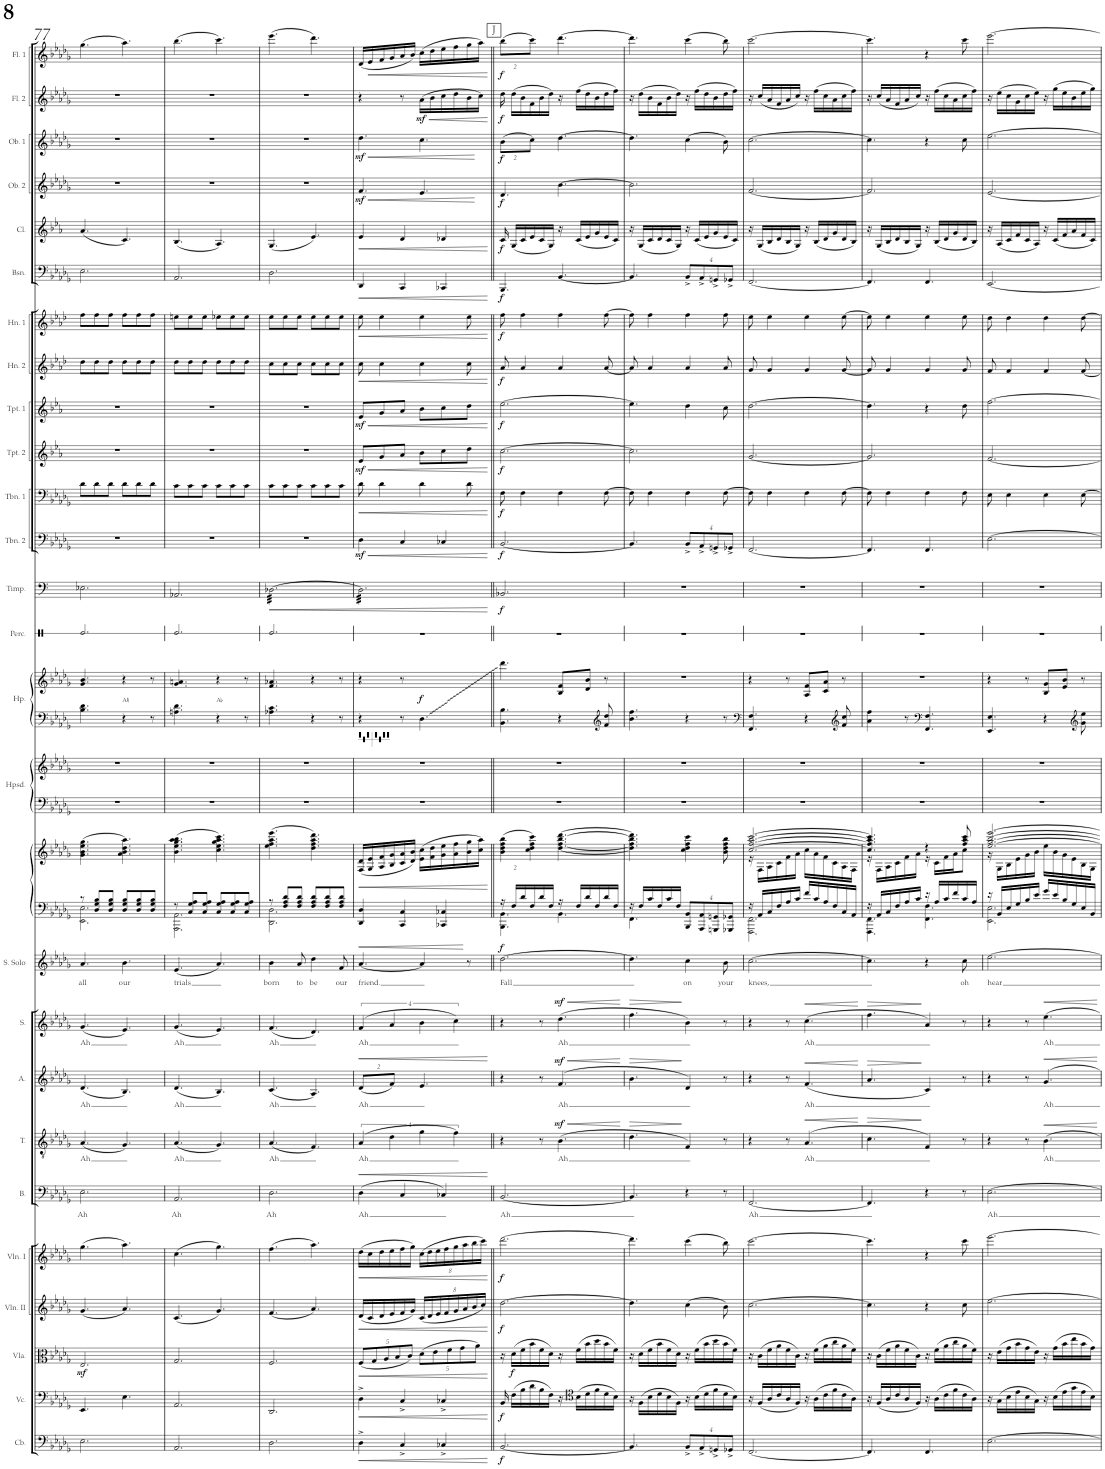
**kern	**dynam	**kern	**dynam	**kern	**dynam	**kern	**dynam	**kern	**dynam	**kern	**text	**dynam	**kern	**text	**dynam	**kern	**text	**dynam	**kern	**text	**dynam	**kern	**text	**dynam	**kern	**kern	**dynam	**kern	**kern	**kern	**kern	**dynam	**kern	**kern	**dynam	**kern	**dynam	**kern	**dynam	**kern	**dynam	**kern	**dynam	**kern	**dynam	**kern	**dynam	**kern	**dynam	**kern	**dynam	**kern	**dynam	**kern	**dynam	**kern	**dynam	**kern	**dynam
*part27	*part27	*part26	*part26	*part25	*part25	*part24	*part24	*part23	*part23	*part22	*part22	*part22	*part21	*part21	*part21	*part20	*part20	*part20	*part19	*part19	*part19	*part18	*part18	*part18	*part17	*part17	*part17	*part16	*part16	*part15	*part15	*part15	*part14	*part13	*part13	*part12	*part12	*part11	*part11	*part10	*part10	*part9	*part9	*part8	*part8	*part7	*part7	*part6	*part6	*part5	*part5	*part4	*part4	*part3	*part3	*part2	*part2	*part1	*part1
*staff30	*staff30	*staff29	*staff29	*staff28	*staff28	*staff27	*staff27	*staff26	*staff26	*staff25	*staff25	*staff25	*staff24	*staff24	*staff24	*staff23	*staff23	*staff23	*staff22	*staff22	*staff22	*staff21	*staff21	*staff21	*staff20	*staff19	*staff19/20	*staff18	*staff17	*staff16	*staff15	*staff15/16	*staff14	*staff13	*staff13	*staff12	*staff12	*staff11	*staff11	*staff10	*staff10	*staff9	*staff9	*staff8	*staff8	*staff7	*staff7	*staff6	*staff6	*staff5	*staff5	*staff4	*staff4	*staff3	*staff3	*staff2	*staff2	*staff1	*staff1
*I"Contrabass	*	*I"Violoncello	*	*I"Viola	*	*I"Violin II	*	*I"Violin I	*	*I"Bass	*	*	*I"Tenor	*	*	*I"Alto	*	*	*I"Soprano	*	*	*I"Soprano Solo	*	*	*I"Piano	*	*	*I"Harpsichord  (optional)	*	*I"Harp	*	*	*I"Percussion	*I"Timpani	*	*I"Trombone 2	*	*I"Trombone 1	*	*I"Trumpet in Bb 2	*	*I"Trumpet in Bb 1	*	*I"Horn in F 2	*	*I"Horn in F 1	*	*I"Bassoon	*	*I"Clarinet in Bb	*	*I"Oboe 2	*	*I"Oboe 1	*	*I"Flute 2	*	*I"Flute 1	*
*I'Cb.	*	*I'Vc.	*	*I'Vla.	*	*I'Vln. II	*	*I'Vln. I	*	*I'B.	*	*	*I'T.	*	*	*I'A.	*	*	*I'S.	*	*	*I'S. Solo	*	*	*I'Pno	*	*	*I'Hpsd.	*	*I'Hp.	*	*	*I'Perc.	*I'Timp.	*	*I'Tbn. 2	*	*I'Tbn. 1	*	*I'Tpt. 2	*	*I'Tpt. 1	*	*I'Hn. 2	*	*I'Hn. 1	*	*I'Bsn.	*	*I'Cl.	*	*I'Ob. 2	*	*I'Ob. 1	*	*I'Fl. 2	*	*I'Fl. 1	*
!!LO:PB:g=z
*clefF4	*	*clefF4	*	*clefC3	*	*clefG2	*	*clefG2	*	*clefF4	*	*	*clefGv2	*	*	*clefG2	*	*	*clefG2	*	*	*clefG2	*	*	*clefF4	*clefG2	*	*clefF4	*clefG2	*clefF4	*clefG2	*	*clefX	*clefF4	*	*clefF4	*	*clefF4	*	*clefG2	*	*clefG2	*	*clefG2	*	*clefG2	*	*clefF4	*	*clefG2	*	*clefG2	*	*clefG2	*	*clefG2	*	*clefG2	*
*Trd7c12	*	*	*	*	*	*	*	*	*	*	*	*	*	*	*	*	*	*	*	*	*	*	*	*	*	*	*	*	*	*	*	*	*	*	*	*	*	*	*	*Trd1c2	*	*Trd1c2	*	*Trd4c7	*	*Trd4c7	*	*	*	*Trd1c2	*	*	*	*	*	*	*	*	*
*k[b-e-a-d-g-]	*	*k[b-e-a-d-g-]	*	*k[b-e-a-d-g-]	*	*k[b-e-a-d-g-]	*	*k[b-e-a-d-g-]	*	*k[b-e-a-d-g-]	*	*	*k[b-e-a-d-g-]	*	*	*k[b-e-a-d-g-]	*	*	*k[b-e-a-d-g-]	*	*	*k[b-e-a-d-g-]	*	*	*k[b-e-a-d-g-]	*k[b-e-a-d-g-]	*	*k[b-e-a-d-g-]	*k[b-e-a-d-g-]	*k[b-e-a-d-g-]	*k[b-e-a-d-g-]	*	*k[]	*k[]	*	*k[b-e-a-d-g-]	*	*k[b-e-a-d-g-]	*	*k[b-e-a-]	*	*k[b-e-a-]	*	*k[b-e-a-d-]	*	*k[b-e-a-d-]	*	*k[b-e-a-d-g-]	*	*k[b-e-a-]	*	*k[b-e-a-d-g-]	*	*k[b-e-a-d-g-]	*	*k[b-e-a-d-g-]	*	*k[b-e-a-d-g-]	*
*M6/8	*	*M6/8	*	*M6/8	*	*M6/8	*	*M6/8	*	*M6/8	*	*	*M6/8	*	*	*M6/8	*	*	*M6/8	*	*	*M6/8	*	*	*M6/8	*M6/8	*	*M6/8	*M6/8	*M6/8	*M6/8	*	*M6/8	*M6/8	*	*M6/8	*	*M6/8	*	*M6/8	*	*M6/8	*	*M6/8	*	*M6/8	*	*M6/8	*	*M6/8	*	*M6/8	*	*M6/8	*	*M6/8	*	*M6/8	*
=77	=77	=77	=77	=77	=77	=77	=77	=77	=77	=77	=77	=77	=77	=77	=77	=77	=77	=77	=77	=77	=77	=77	=77	=77	=77	=77	=77	=77	=77	=77	=77	=77	=77	=77	=77	=77	=77	=77	=77	=77	=77	=77	=77	=77	=77	=77	=77	=77	=77	=77	=77	=77	=77	=77	=77	=77	=77	=77	=77
!	!	!	!	!	!LO:DY:b	!	!	!	!	!	!LO:LY:b	!	!	!LO:LY:b	!	!	!LO:LY:b	!	!	!LO:LY:b	!	!	!LO:LY:b	!	!	!	!	!	!	!	!	!	!LO:N:head=open	!	!	!	!	!	!	!	!	!	!	!	!	!	!	!	!	!	!	!	!	!	!	!	!	!	!
*	*	*	*	*	*	*	*	*	*	*	*	*	*	*	*	*	*	*	*	*	*	*	*	*	*^	*	*	*	*	*	*	*	*	*	*	*	*	*	*	*	*	*	*	*	*	*	*	*	*	*	*	*	*	*	*	*	*	*	*
2.E-\	.	4.EE-/	.	2.E-/	mf	(4.g-/	.	(4.gg-\	.	2.E-\	Ah	.	(4.A-/	Ah	.	(4.d-/	Ah	.	(4.g-/	Ah	.	4.a-/	all	.	8r	2.EE-\ 2.E-\	(4.g-\ 4.b-\ 4.ee-\ 4.gg-\	.	2.r	2.r	4.B-\ 4.d-\	4.g-/ 4.b-/	.	2.Re/	2.E-X\	.	2.r	.	8d-\L	.	2.r	.	2.r	.	8dd-\L	.	8ff\L	.	2.E-\	.	(4.a-/	.	2.r	.	2.r	.	2.r	.	(4.gg-\	.
.	.	.	.	.	.	.	.	.	.	.	.	.	.	.	.	.	.	.	.	.	.	.	.	.	8D-/ 8G-/ 8B-/L	.	.	.	.	.	.	.	.	.	.	.	.	.	8d-\	.	.	.	.	.	8dd-\	.	8ff\	.	.	.	.	.	.	.	.	.	.	.	.	.
.	.	.	.	.	.	.	.	.	.	.	.	.	.	.	.	.	.	.	.	.	.	.	.	.	8D-/ 8G-/ 8B-/J	.	.	.	.	.	.	.	.	.	.	.	.	.	8d-\J	.	.	.	.	.	8dd-\J	.	8ff\J	.	.	.	.	.	.	.	.	.	.	.	.	.
!	!	!	!	!	!	!	!	!	!	!	!	!	!	!	!	!	!	!	!	!	!	!	!	!	!	!	!	!	!	!	!	!LO:TX:b:t=A	!	!	!	!	!	!	!	!	!	!	!	!	!	!	!	!	!	!	!	!	!	!	!	!	!	!	!	!
!	!	!	!	!	!	!	!	!	!	!	!	!	!	!	!	!	!	!	!	!	!	!	!LO:LY:b	!	!	!	!	!	!	!	!	!	!	!	!	!	!	!	!	!	!	!	!	!	!	!	!	!	!	!	!	!	!	!	!	!	!	!	!	!
.	.	4.E-\	.	.	.	4.a-/)	.	4.aa-\)	.	.	.	.	4.G-/)	.	.	4.B-/)	.	.	4.e-/)	.	.	4.b-\	our	.	8D-/ 8G-/ 8B-/L	.	4.a-\ 4.b-\ 4.dd-\ 4.aa-\)	.	.	.	4r	4r	.	.	.	.	.	.	8d-\L	.	.	.	.	.	8dd-\L	.	8ff\L	.	.	.	4.c/)	.	.	.	.	.	.	.	4.aa-\)	.
.	.	.	.	.	.	.	.	.	.	.	.	.	.	.	.	.	.	.	.	.	.	.	.	.	8D-/ 8G-/ 8B-/	.	.	.	.	.	.	.	.	.	.	.	.	.	8d-\	.	.	.	.	.	8dd-\	.	8ff\	.	.	.	.	.	.	.	.	.	.	.	.	.
.	.	.	.	.	.	.	.	.	.	.	.	.	.	.	.	.	.	.	.	.	.	.	.	.	8D-/ 8G-/ 8B-/J	.	.	.	.	.	8r	8r	.	.	.	.	.	.	8d-\J	.	.	.	.	.	8dd-\J	.	8ff\J	.	.	.	.	.	.	.	.	.	.	.	.	.
=78	=78	=78	=78	=78	=78	=78	=78	=78	=78	=78	=78	=78	=78	=78	=78	=78	=78	=78	=78	=78	=78	=78	=78	=78	=78	=78	=78	=78	=78	=78	=78	=78	=78	=78	=78	=78	=78	=78	=78	=78	=78	=78	=78	=78	=78	=78	=78	=78	=78	=78	=78	=78	=78	=78	=78	=78	=78	=78	=78	=78
!	!	!	!	!	!	!	!	!	!	!	!LO:LY:b	!	!	!LO:LY:b	!	!	!LO:LY:b	!	!	!LO:LY:b	!	!	!LO:LY:b	!	!	!	!	!	!	!	!	!	!	!LO:N:head=open	!	!	!	!	!	!	!	!	!	!	!	!	!	!	!	!	!	!	!	!	!	!	!	!	!	!
2.AA-/	.	2.AA-/	.	2.G-/	.	(4.c/	.	(4.cc\	.	2.AA-/	Ah	.	(4.A-/	Ah	.	(4.d-/	Ah	.	(4.g-/	Ah	.	(4.e-/	trials	.	8r	2.AAA-\ 2.AA-\	(4.b-\ 4.ee-\ 4.gg-\ 4.aa-\ 4.bb-\	.	2.r	2.r	4.An\ 4.d-\	4.g-/ 4.an/	.	2.Re/	2.AA-X/	.	2.r	.	8c\L	.	2.r	.	2.r	.	8dd-\L	.	8een\L	.	2.AA-/	.	(4.B-/	.	2.r	.	2.r	.	2.r	.	(4.bb-\	.
.	.	.	.	.	.	.	.	.	.	.	.	.	.	.	.	.	.	.	.	.	.	.	.	.	8C/ 8G-/ 8A-/L	.	.	.	.	.	.	.	.	.	.	.	.	.	8c\	.	.	.	.	.	8dd-\	.	8ee\	.	.	.	.	.	.	.	.	.	.	.	.	.
.	.	.	.	.	.	.	.	.	.	.	.	.	.	.	.	.	.	.	.	.	.	.	.	.	8C/ 8G-/ 8A-/J	.	.	.	.	.	.	.	.	.	.	.	.	.	8c\J	.	.	.	.	.	8dd-\J	.	8ee\J	.	.	.	.	.	.	.	.	.	.	.	.	.
!	!	!	!	!	!	!	!	!	!	!	!	!	!	!	!	!	!	!	!	!	!	!	!	!	!	!	!	!	!	!	!	!LO:TX:b:t=A	!	!	!	!	!	!	!	!	!	!	!	!	!	!	!	!	!	!	!	!	!	!	!	!	!	!	!	!
.	.	.	.	.	.	4.g-/)	.	4.gg-\)	.	.	.	.	4.G-/)	.	.	4.B-/)	.	.	4.e-/)	.	.	4.a-/)	.	.	8C/ 8G-/ 8A-/L	.	4.cc\ 4.ee-\ 4.gg-\ 4.aa-\ 4.ccc\)	.	.	.	4r	4r	.	.	.	.	.	.	8c\L	.	.	.	.	.	8dd-\L	.	8ee-X\L	.	.	.	4.A-/)	.	.	.	.	.	.	.	4.ccc\)	.
.	.	.	.	.	.	.	.	.	.	.	.	.	.	.	.	.	.	.	.	.	.	.	.	.	8C/ 8G-/ 8A-/	.	.	.	.	.	.	.	.	.	.	.	.	.	8c\	.	.	.	.	.	8dd-\	.	8ee-\	.	.	.	.	.	.	.	.	.	.	.	.	.
.	.	.	.	.	.	.	.	.	.	.	.	.	.	.	.	.	.	.	.	.	.	.	.	.	8C/ 8G-/ 8A-/J	.	.	.	.	.	8r	8r	.	.	.	.	.	.	8c\J	.	.	.	.	.	8dd-\J	.	8ee-\J	.	.	.	.	.	.	.	.	.	.	.	.	.
=79	=79	=79	=79	=79	=79	=79	=79	=79	=79	=79	=79	=79	=79	=79	=79	=79	=79	=79	=79	=79	=79	=79	=79	=79	=79	=79	=79	=79	=79	=79	=79	=79	=79	=79	=79	=79	=79	=79	=79	=79	=79	=79	=79	=79	=79	=79	=79	=79	=79	=79	=79	=79	=79	=79	=79	=79	=79	=79	=79	=79
!	!	!	!	!	!	!	!	!	!	!	!LO:LY:b	!	!	!LO:LY:b	!	!	!LO:LY:b	!	!	!LO:LY:b	!	!	!LO:LY:b	!	!	!	!	!	!	!	!	!	!	!LO:N:head=open	!	!LO:HP:b	!	!	!	!	!	!	!	!	!	!	!	!	!	!	!	!	!	!	!	!	!	!	!	!
*	*	*	*	*	*	*	*	*	*	*	*	*	*	*	*	*	*	*	*	*	*	*	*	*	*	*	*	*	*	*	*	*	*	*	*tremolo	*	*	*	*	*	*	*	*	*	*	*	*	*	*	*	*	*	*	*	*	*	*	*	*	*
2.D-\	.	2.DD-/	.	2.F/	.	(4.f/	.	(4.ff\	.	2.D-\	Ah	.	(4.A-/	Ah	.	(4.c/	Ah	.	(4.f/	Ah	.	4b-\	born	.	8r	2.DD-\ 2.D-\	(4.ee-\ 4.ff\ 4.aa-\ 4.eee-\	.	2.r	2.r	4.A-X\ 4.c\	4.f/ 4.a-X/	.	2.Re/	[32D-X\LLL	<	2.r	.	8c\L	.	2.r	.	2.r	.	8cc\L	.	8ee-\L	.	2.D-\	.	(4.G/	.	2.r	.	2.r	.	2.r	.	(4.eee-\	.
.	.	.	.	.	.	.	.	.	.	.	.	.	.	.	.	.	.	.	.	.	.	.	.	.	.	.	.	.	.	.	.	.	.	.	32D-X\	.	.	.	.	.	.	.	.	.	.	.	.	.	.	.	.	.	.	.	.	.	.	.	.	.
.	.	.	.	.	.	.	.	.	.	.	.	.	.	.	.	.	.	.	.	.	.	.	.	.	.	.	.	.	.	.	.	.	.	.	32D-X\	.	.	.	.	.	.	.	.	.	.	.	.	.	.	.	.	.	.	.	.	.	.	.	.	.
.	.	.	.	.	.	.	.	.	.	.	.	.	.	.	.	.	.	.	.	.	.	.	.	.	.	.	.	.	.	.	.	.	.	.	32D-X\	.	.	.	.	.	.	.	.	.	.	.	.	.	.	.	.	.	.	.	.	.	.	.	.	.
.	.	.	.	.	.	.	.	.	.	.	.	.	.	.	.	.	.	.	.	.	.	.	.	.	8F/ 8A-/ 8d-/L	.	.	.	.	.	.	.	.	.	32D-X\	.	.	.	8c\	.	.	.	.	.	8cc\	.	8ee-\	.	.	.	.	.	.	.	.	.	.	.	.	.
.	.	.	.	.	.	.	.	.	.	.	.	.	.	.	.	.	.	.	.	.	.	.	.	.	.	.	.	.	.	.	.	.	.	.	32D-X\	.	.	.	.	.	.	.	.	.	.	.	.	.	.	.	.	.	.	.	.	.	.	.	.	.
.	.	.	.	.	.	.	.	.	.	.	.	.	.	.	.	.	.	.	.	.	.	.	.	.	.	.	.	.	.	.	.	.	.	.	32D-X\	.	.	.	.	.	.	.	.	.	.	.	.	.	.	.	.	.	.	.	.	.	.	.	.	.
.	.	.	.	.	.	.	.	.	.	.	.	.	.	.	.	.	.	.	.	.	.	.	.	.	.	.	.	.	.	.	.	.	.	.	32D-X\	.	.	.	.	.	.	.	.	.	.	.	.	.	.	.	.	.	.	.	.	.	.	.	.	.
!	!	!	!	!	!	!	!	!	!	!	!	!	!	!	!	!	!	!	!	!	!	!	!LO:LY:b	!	!	!	!	!	!	!	!	!	!	!	!	!	!	!	!	!	!	!	!	!	!	!	!	!	!	!	!	!	!	!	!	!	!	!	!	!
.	.	.	.	.	.	.	.	.	.	.	.	.	.	.	.	.	.	.	.	.	.	8a-/	to	.	8F/ 8A-/ 8d-/J	.	.	.	.	.	.	.	.	.	32D-X\	.	.	.	8c\J	.	.	.	.	.	8cc\J	.	8ee-\J	.	.	.	.	.	.	.	.	.	.	.	.	.
.	.	.	.	.	.	.	.	.	.	.	.	.	.	.	.	.	.	.	.	.	.	.	.	.	.	.	.	.	.	.	.	.	.	.	32D-X\	.	.	.	.	.	.	.	.	.	.	.	.	.	.	.	.	.	.	.	.	.	.	.	.	.
.	.	.	.	.	.	.	.	.	.	.	.	.	.	.	.	.	.	.	.	.	.	.	.	.	.	.	.	.	.	.	.	.	.	.	32D-X\	.	.	.	.	.	.	.	.	.	.	.	.	.	.	.	.	.	.	.	.	.	.	.	.	.
.	.	.	.	.	.	.	.	.	.	.	.	.	.	.	.	.	.	.	.	.	.	.	.	.	.	.	.	.	.	.	.	.	.	.	32D-X\	.	.	.	.	.	.	.	.	.	.	.	.	.	.	.	.	.	.	.	.	.	.	.	.	.
!	!	!	!	!	!	!	!	!	!	!	!	!	!	!	!	!	!	!	!	!	!	!	!LO:LY:b	!	!	!	!	!	!	!	!	!	!	!	!	!	!	!	!	!	!	!	!	!	!	!	!	!	!	!	!	!	!	!	!	!	!	!	!	!
.	.	.	.	.	.	4.a-/)	.	4.aa-\)	.	.	.	.	4.F/)	.	.	4.A-/)	.	.	4.d-/)	.	.	4dd-\	be	.	8F/ 8A-/ 8d-/L	.	4.dd-\ 4.ff\ 4.aa-\ 4.ddd-\)	.	.	.	4r	4r	.	.	32D-X\	.	.	.	8c\L	.	.	.	.	.	8cc\L	.	8ee-\L	.	.	.	4.e-/)	.	.	.	.	.	.	.	4.ddd-\)	.
.	.	.	.	.	.	.	.	.	.	.	.	.	.	.	.	.	.	.	.	.	.	.	.	.	.	.	.	.	.	.	.	.	.	.	32D-X\	.	.	.	.	.	.	.	.	.	.	.	.	.	.	.	.	.	.	.	.	.	.	.	.	.
.	.	.	.	.	.	.	.	.	.	.	.	.	.	.	.	.	.	.	.	.	.	.	.	.	.	.	.	.	.	.	.	.	.	.	32D-X\	.	.	.	.	.	.	.	.	.	.	.	.	.	.	.	.	.	.	.	.	.	.	.	.	.
.	.	.	.	.	.	.	.	.	.	.	.	.	.	.	.	.	.	.	.	.	.	.	.	.	.	.	.	.	.	.	.	.	.	.	32D-X\	.	.	.	.	.	.	.	.	.	.	.	.	.	.	.	.	.	.	.	.	.	.	.	.	.
.	.	.	.	.	.	.	.	.	.	.	.	.	.	.	.	.	.	.	.	.	.	.	.	.	8F/ 8A-/ 8d-/	.	.	.	.	.	.	.	.	.	32D-X\	.	.	.	8c\	.	.	.	.	.	8cc\	.	8ee-\	.	.	.	.	.	.	.	.	.	.	.	.	.
.	.	.	.	.	.	.	.	.	.	.	.	.	.	.	.	.	.	.	.	.	.	.	.	.	.	.	.	.	.	.	.	.	.	.	32D-X\	.	.	.	.	.	.	.	.	.	.	.	.	.	.	.	.	.	.	.	.	.	.	.	.	.
.	.	.	.	.	.	.	.	.	.	.	.	.	.	.	.	.	.	.	.	.	.	.	.	.	.	.	.	.	.	.	.	.	.	.	32D-X\	.	.	.	.	.	.	.	.	.	.	.	.	.	.	.	.	.	.	.	.	.	.	.	.	.
.	.	.	.	.	.	.	.	.	.	.	.	.	.	.	.	.	.	.	.	.	.	.	.	.	.	.	.	.	.	.	.	.	.	.	32D-X\	.	.	.	.	.	.	.	.	.	.	.	.	.	.	.	.	.	.	.	.	.	.	.	.	.
!	!	!	!	!	!	!	!	!	!	!	!	!	!	!	!	!	!	!	!	!	!	!	!LO:LY:b	!	!	!	!	!	!	!	!	!	!	!	!	!	!	!	!	!	!	!	!	!	!	!	!	!	!	!	!	!	!	!	!	!	!	!	!	!
.	.	.	.	.	.	.	.	.	.	.	.	.	.	.	.	.	.	.	.	.	.	8f/	our	.	8F/ 8A-/ 8d-/J	.	.	.	.	.	8r	8r	.	.	32D-X\	.	.	.	8c\J	.	.	.	.	.	8cc\J	.	8ee-\J	.	.	.	.	.	.	.	.	.	.	.	.	.
.	.	.	.	.	.	.	.	.	.	.	.	.	.	.	.	.	.	.	.	.	.	.	.	.	.	.	.	.	.	.	.	.	.	.	32D-X\	.	.	.	.	.	.	.	.	.	.	.	.	.	.	.	.	.	.	.	.	.	.	.	.	.
.	.	.	.	.	.	.	.	.	.	.	.	.	.	.	.	.	.	.	.	.	.	.	.	.	.	.	.	.	.	.	.	.	.	.	32D-X\	.	.	.	.	.	.	.	.	.	.	.	.	.	.	.	.	.	.	.	.	.	.	.	.	.
.	.	.	.	.	.	.	.	.	.	.	.	.	.	.	.	.	.	.	.	.	.	.	.	.	.	.	.	.	.	.	.	.	.	.	32D-X\JJJ	.	.	.	.	.	.	.	.	.	.	.	.	.	.	.	.	.	.	.	.	.	.	.	.	.
*	*	*	*	*	*	*	*	*	*	*	*	*	*	*	*	*	*	*	*	*	*	*	*	*	*v	*v	*	*	*	*	*	*	*	*	*	*	*	*	*	*	*	*	*	*	*	*	*	*	*	*	*	*	*	*	*	*	*	*	*	*
=80	=80	=80	=80	=80	=80	=80	=80	=80	=80	=80	=80	=80	=80	=80	=80	=80	=80	=80	=80	=80	=80	=80	=80	=80	=80	=80	=80	=80	=80	=80	=80	=80	=80	=80	=80	=80	=80	=80	=80	=80	=80	=80	=80	=80	=80	=80	=80	=80	=80	=80	=80	=80	=80	=80	=80	=80	=80	=80	=80
!	!LO:HP:b	!	!LO:HP:b	!	!	!	!	!	!	!	!	!	!	!	!	!	!	!	!	!	!	!	!	!	!	!	!	!	!	!	!	!	!	!	!	!	!	!	!	!	!	!	!	!	!	!	!	!	!	!	!	!	!	!	!	!	!	!	!
*	*	*	*	*Xbrackettup	*	*	*	*	*	*	*	*	*	*	*	*	*	*	*	*	*	*	*	*	*	*	*	*	*	*	*	*	*	*	*	*	*	*	*	*	*	*	*	*	*	*	*	*	*	*	*	*	*	*	*	*	*	*	*
!	!	!	!	!	!LO:HP:b	!	!LO:HP:b	!	!LO:HP:b	!	!LO:LY:b	!LO:HP:b	!	!LO:LY:b	!	!	!	!	!	!	!	!	!	!	!	!	!	!	!	!	!	!	!	!	!	!	!	!	!	!	!	!	!	!	!	!	!	!	!	!	!	!	!	!	!	!	!	!	!
*	*	*	*	*	*	*	*	*	*	*	*	*	*	*	*	*Xbrackettup	*	*	*	*	*	*	*	*	*	*	*	*	*	*	*	*	*	*	*	*	*	*	*	*	*	*	*	*	*	*	*	*	*	*	*	*	*	*	*	*	*	*	*
!	!	!	!	!	!	!	!	!	!	!	!	!	!	!	!	!	!LO:LY:b	!LO:HP:b	!	!LO:LY:b	!	!	!LO:LY:b	!LO:HP:b	!	!	!LO:HP:b	!	!	!	!	!	!	!	!	!	!LO:HP:b	!	!LO:HP:b	!	!LO:HP:b	!	!LO:HP:b	!	!LO:HP:b	!	!LO:HP:b	!	!LO:HP:b	!	!LO:HP:b	!	!LO:HP:b	!	!LO:HP:b	!	!	!	!
!	!	!	!	!	!	!	!	!	!	!	!	!	!	!	!	!	!	!	!	!	!	!	!	!	!	!	!	!	!	!	!	!	!	!	!	!	!LO:DY:n=1:b	!	!	!	!LO:DY:n=1:b	!	!LO:DY:n=1:b	!	!	!	!	!	!	!	!	!	!LO:DY:n=1:b	!	!LO:DY:n=1:b	!	!	!	!
4D-^\	<	4D-^\	<	(40%3F/L	<	(16d-/LL	<	(16dd-\LL	<	(4D-\	Ah	<	(16%3A-/	Ah	.	(16%3d-/L	Ah	<	(16%3f/	Ah	.	[4.a-/	friend.	<	4DD-/ 4D-/	(16F/ 16d-/LL	<	2.r	2.r	4r	4r	.	2.r	32D-\]LLL	.	4D-\	< mf	8d-\	<	8e-/L	< mf	8e-/L	< mf	8cc\	<	8ee-\	<	4DD-/	<	4e-/	<	4.f/	< mf	4.dd-\	< mf	4r	.	(16d-/LL	.
.	.	.	.	.	.	.	.	.	.	.	.	.	.	.	.	.	.	.	.	.	.	.	.	.	.	.	.	.	.	.	.	.	.	32D-\	.	.	.	.	.	.	.	.	.	.	.	.	.	.	.	.	.	.	.	.	.	.	.	.	.
!	!	!	!	!	!	!	!	!	!	!	!	!	!	!	!	!	!	!	!	!	!	!	!	!	!	!	!	!	!	!	!	!	!	!	!	!	!	!	!	!	!	!	!	!	!	!	!	!	!	!	!	!	!	!	!	!	!	!	!LO:HP:b
.	.	.	.	.	.	16c/	.	16cc\	.	.	.	.	.	.	.	.	.	.	.	.	.	.	.	.	.	16G-/ 16e-/	.	.	.	.	.	.	.	32D-\	.	.	.	.	.	.	.	.	.	.	.	.	.	.	.	.	.	.	.	.	.	.	.	16e-/	<
.	.	.	.	40%3G-/	.	.	.	.	.	.	.	.	.	.	.	.	.	.	.	.	.	.	.	.	.	.	.	.	.	.	.	.	.	.	.	.	.	.	.	.	.	.	.	.	.	.	.	.	.	.	.	.	.	.	.	.	.	.	.
.	.	.	.	.	.	.	.	.	.	.	.	.	.	.	.	.	.	.	.	.	.	.	.	.	.	.	.	.	.	.	.	.	.	32D-\	.	.	.	.	.	.	.	.	.	.	.	.	.	.	.	.	.	.	.	.	.	.	.	.	.
.	.	.	.	.	.	16d-/	.	16dd-\	.	.	.	.	.	.	.	.	.	.	.	.	.	.	.	.	.	16A-/ 16f/	.	.	.	.	.	.	.	32D-\	.	.	.	4d-\	.	8g/	.	8g/	.	4cc\	.	4ee-\	.	.	.	.	.	.	.	.	.	.	.	16f/	.
.	.	.	.	40%3A-/	.	.	.	.	.	.	.	.	.	.	.	.	.	.	.	.	.	.	.	.	.	.	.	.	.	.	.	.	.	.	.	.	.	.	.	.	.	.	.	.	.	.	.	.	.	.	.	.	.	.	.	.	.	.	.
.	.	.	.	.	.	.	.	.	.	.	.	.	.	.	.	.	.	.	.	.	.	.	.	.	.	.	.	.	.	.	.	.	.	32D-\	.	.	.	.	.	.	.	.	.	.	.	.	.	.	.	.	.	.	.	.	.	.	.	.	.
.	.	.	.	.	.	16e-/	.	16ee-\	.	.	.	.	16%3d-\	.	.	16%3f/J)	.	.	16%3a-/	.	.	.	.	.	.	16B-/ 16g-/	.	.	.	.	.	.	.	32D-\	.	.	.	.	.	.	.	.	.	.	.	.	.	.	.	.	.	.	.	.	.	.	.	16g-/	.
.	.	.	.	.	.	.	.	.	.	.	.	.	.	.	.	.	.	.	.	.	.	.	.	.	.	.	.	.	.	.	.	.	.	32D-\	.	.	.	.	.	.	.	.	.	.	.	.	.	.	.	.	.	.	.	.	.	.	.	.	.
.	.	.	.	40%3B-/	.	.	.	.	.	.	.	.	.	.	.	.	.	.	.	.	.	.	.	.	.	.	.	.	.	.	.	.	.	.	.	.	.	.	.	.	.	.	.	.	.	.	.	.	.	.	.	.	.	.	.	.	.	.	.
4C^/	.	4C^/	.	.	.	16f/	.	16ff\	.	4C/	.	.	.	.	.	.	.	.	.	.	.	.	.	.	4CC/ 4C/	16c/ 16a-/	.	.	.	8r	8r	.	.	32D-\	.	4C/	.	.	.	8a-/J	.	8a-/J	.	.	.	.	.	4CC/	.	4d/	.	.	.	.	.	8r	.	16a-/	.
.	.	.	.	.	.	.	.	.	.	.	.	.	.	.	.	.	.	.	.	.	.	.	.	.	.	.	.	.	.	.	.	.	.	32D-\	.	.	.	.	.	.	.	.	.	.	.	.	.	.	.	.	.	.	.	.	.	.	.	.	.
.	.	.	.	40%3c/J)	.	.	.	.	.	.	.	.	.	.	.	.	.	.	.	.	.	.	.	.	.	.	.	.	.	.	.	.	.	.	.	.	.	.	.	.	.	.	.	.	.	.	.	.	.	.	.	.	.	.	.	.	.	.	.
.	.	.	.	.	.	16g-/JJ)	.	16gg-\JJ)	.	.	.	.	.	.	.	.	.	.	.	.	.	.	.	.	.	16d-/ 16b-/JJ)	.	.	.	.	.	.	.	32D-\	.	.	.	.	.	.	.	.	.	.	.	.	.	.	.	.	.	.	.	.	.	.	.	16b-/JJ)	.
.	.	.	.	.	.	.	.	.	.	.	.	.	.	.	.	.	.	.	.	.	.	.	.	.	.	.	.	.	.	.	.	.	.	32D-\	.	.	.	.	.	.	.	.	.	.	.	.	.	.	.	.	.	.	.	.	.	.	.	.	.
*	*	*	*	*	*	*Xbrackettup	*	*Xbrackettup	*	*	*	*	*	*	*	*	*	*	*	*	*	*	*	*	*	*	*	*	*	*	*	*	*	*	*	*	*	*	*	*	*	*	*	*	*	*	*	*	*	*	*	*	*	*	*	*	*	*	*
!	!	!	!	!	!	!	!	!	!	!	!	!	!	!	!	!	!	!	!	!	!	!	!	!	!	!	!	!	!	!	!	!LO:DY:b	!	!	!	!	!	!	!	!	!	!	!	!	!	!	!	!	!	!	!	!	!	!	!	!	!LO:HP:b	!	!
!	!	!	!	!	!	!	!	!	!	!	!	!	!	!	!	!	!	!	!	!	!	!	!	!	!	!	!	!	!	!	!	!	!	!	!	!	!	!	!	!	!	!	!	!	!	!	!	!	!	!	!	!	!	!	!	!	!LO:DY:n=1:b	!	!
.	.	.	.	(40%3d-\L	.	(64%3c/LL	.	(64%3cc\LL	.	.	.	.	16%3g-\	.	.	4.e-/	.	.	16%3b-\	.	.	4a-/]	.	.	.	(16e-\ 16cc\LL	.	.	.	4.D-\	4.ryy	f	.	32D-\	.	.	.	4d-\	.	8b-\L	.	8b-\L	.	4cc\	.	4ee-\	.	.	.	.	.	4.e-/	.	4.cc\	.	(16a-\LL	< mf	(16cc\LL	.
.	.	.	.	.	.	.	.	.	.	.	.	.	.	.	.	.	.	.	.	.	.	.	.	.	.	.	.	.	.	.	.	.	.	32D-\	.	.	.	.	.	.	.	.	.	.	.	.	.	.	.	.	.	.	.	.	.	.	.	.	.
.	.	.	.	.	.	64%3d-/	.	64%3dd-\	.	.	.	.	.	.	.	.	.	.	.	.	.	.	.	.	.	.	.	.	.	.	.	.	.	.	.	.	.	.	.	.	.	.	.	.	.	.	.	.	.	.	.	.	.	.	.	.	.	.	.
.	.	.	.	.	.	.	.	.	.	.	.	.	.	.	.	.	.	.	.	.	.	.	.	.	.	16f\ 16dd-\	.	.	.	.	.	.	.	32D-\	.	.	.	.	.	.	.	.	.	.	.	.	.	.	.	.	.	.	.	.	.	16b-\	.	16dd-\	.
.	.	.	.	40%3e-\	.	.	.	.	.	.	.	.	.	.	.	.	.	.	.	.	.	.	.	.	.	.	.	.	.	.	.	.	.	.	.	.	.	.	.	.	.	.	.	.	.	.	.	.	.	.	.	.	.	.	.	.	.	.	.
.	.	.	.	.	.	64%3e-/	.	64%3ee-\	.	.	.	.	.	.	.	.	.	.	.	.	.	.	.	.	.	.	.	.	.	.	.	.	.	32D-\	.	.	.	.	.	.	.	.	.	.	.	.	.	.	.	.	.	.	.	.	.	.	.	.	.
4C-X^/	.	4C-X^/	.	.	.	.	.	.	.	4C-X/)	.	.	.	.	.	.	.	.	.	.	.	.	.	.	4CC-X/ 4C-X/	16g-\ 16ee-\	.	.	.	.	.	.	.	32D-\	.	4C-X/	.	.	.	8cc\	.	8cc\	.	.	.	.	.	4CC-X/	.	4d-X/	.	.	.	.	.	16cc\	.	16ee-\	.
.	.	.	.	.	.	64%3f/	.	64%3ff\	.	.	.	.	.	.	.	.	.	.	.	.	.	.	.	.	.	.	.	.	.	.	.	.	.	.	.	.	.	.	.	.	.	.	.	.	.	.	.	.	.	.	.	.	.	.	.	.	.	.	.
.	.	.	.	40%3f\	.	.	.	.	.	.	.	.	.	.	.	.	.	.	.	.	.	.	.	.	.	.	.	.	.	.	.	.	.	.	.	.	.	.	.	.	.	.	.	.	.	.	.	.	.	.	.	.	.	.	.	.	.	.	.
.	.	.	.	.	.	.	.	.	.	.	.	.	.	.	.	.	.	.	.	.	.	.	.	.	.	.	.	.	.	.	.	.	.	32D-\	.	.	.	.	.	.	.	.	.	.	.	.	.	.	.	.	.	.	.	.	.	.	.	.	.
.	.	.	.	.	.	64%3g-/	.	64%3gg-\	.	.	.	.	16%3f\)	.	.	.	.	.	16%3cc\)	.	.	.	.	.	.	16a-\ 16ff\	.	.	.	.	.	.	.	32D-\	.	.	.	.	.	.	.	.	.	.	.	.	.	.	.	.	.	.	.	.	.	16dd-\	.	16ff\	.
.	.	.	.	.	.	.	.	.	.	.	.	.	.	.	.	.	.	.	.	.	.	.	.	.	.	.	.	.	.	.	.	.	.	32D-\	.	.	.	.	.	.	.	.	.	.	.	.	.	.	.	.	.	.	.	.	.	.	.	.	.
.	.	.	.	40%3g-\	.	.	.	.	.	.	.	.	.	.	.	.	.	.	.	.	.	.	.	.	.	.	.	.	.	.	.	.	.	.	.	.	.	.	.	.	.	.	.	.	.	.	.	.	.	.	.	.	.	.	.	.	.	.	.
.	.	.	.	.	.	64%3a-/	.	64%3aa-\	.	.	.	.	.	.	.	.	.	.	.	.	.	.	.	.	.	.	.	.	.	.	.	.	.	.	.	.	.	.	.	.	.	.	.	.	.	.	.	.	.	.	.	.	.	.	.	.	.	.	.
.	.	.	.	.	.	.	.	.	.	.	.	.	.	.	.	.	.	.	.	.	.	8r	.	[	.	16b-\ 16gg-\	.	.	.	.	.	.	.	32D-\	.	.	.	8d-\	.	8dd\J	.	8dd\J	.	8cc\	.	8ee-\	.	.	.	.	.	.	.	.	.	16b-\	.	16gg-\	.
.	.	.	.	.	.	64%3b-/	.	64%3bb-\	.	.	.	.	.	.	.	.	.	.	.	.	.	.	.	.	.	.	.	.	.	.	.	.	.	32D-\	.	.	.	.	.	.	.	.	.	.	.	.	.	.	.	.	.	.	.	.	.	.	.	.	.
.	.	.	.	40%3a-\J)	.	.	.	.	.	.	.	.	.	.	.	.	.	.	.	.	.	.	.	.	.	.	.	.	.	.	.	.	.	.	.	.	.	.	.	.	.	.	.	.	.	.	.	.	.	.	.	.	.	.	.	.	.	.	.
.	.	.	.	.	.	.	.	.	.	.	.	.	.	.	.	.	.	.	.	.	.	.	.	.	.	16cc\ 16aa-\JJ)	.	.	.	.	.	.	.	32D-\	.	.	.	.	.	.	.	.	.	.	.	.	.	.	.	.	.	.	.	.	.	16cc\JJ)	.	16aa-\JJ)	.
.	.	.	.	.	.	64%3cc/JJ)	.	64%3ccc\JJ)	.	.	.	.	.	.	.	.	.	.	.	.	.	.	.	.	.	.	.	.	.	.	.	.	.	.	.	.	.	.	.	.	.	.	.	.	.	.	.	.	.	.	.	.	.	.	.	.	.	.	.
.	.	.	.	.	.	.	.	.	.	.	.	.	.	.	.	.	.	.	.	.	.	.	.	.	.	.	.	.	.	.	.	.	.	32D-\JJJ	.	.	.	.	.	.	.	.	.	.	.	.	.	.	.	.	.	.	.	.	.	.	.	.	.
*	*	*	*	*	*	*	*	*	*	*	*	*	*	*	*	*	*	*	*	*	*	*	*	*	*	*	*	*	*	*	*	*	*	*Xtremolo	*	*	*	*	*	*	*	*	*	*	*	*	*	*	*	*	*	*	*	*	*	*	*	*	*
.	[	.	[	.	[	.	[	.	[	.	.	[	.	.	.	.	.	[	.	.	.	.	.	.	.	.	[	.	.	.	.	.	.	.	[	.	[	.	[	.	[	.	[	.	[	.	[	.	[	.	[	.	[	.	[	.	[	.	[
!!LO:REH:place=s1:a:cj:fs=14:t=J
=81||	=81||	=81||	=81||	=81||	=81||	=81||	=81||	=81||	=81||	=81||	=81||	=81||	=81||	=81||	=81||	=81||	=81||	=81||	=81||	=81||	=81||	=81||	=81||	=81||	=81||	=81||	=81||	=81||	=81||	=81||	=81||	=81||	=81||	=81||	=81||	=81||	=81||	=81||	=81||	=81||	=81||	=81||	=81||	=81||	=81||	=81||	=81||	=81||	=81||	=81||	=81||	=81||	=81||	=81||	=81||	=81||	=81||	=81||	=81||
!	!	!	!	!	!	!	!	!	!	!	!LO:LY:b	!	!	!	!	!	!	!	!	!	!	!	!LO:LY:b	!	!	!	!	!	!	!	!	!	!	!	!	!	!	!	!	!	!	!	!	!	!	!	!	!	!	!	!	!	!	!	!	!	!	!	!
*	*	*	*	*	*	*	*	*	*	*	*	*	*	*	*	*	*	*	*	*	*	*	*	*	*^	*	*	*	*	*	*	*	*	*	*	*	*	*	*	*	*	*	*	*	*	*	*	*	*	*	*	*	*	*	*	*	*	*	*
*	*	*	*	*	*	*	*	*	*	*	*	*	*	*	*	*	*	*	*	*	*	*	*	*	*	*	*Xbrackettup	*	*	*	*	*	*	*	*	*	*	*	*	*	*	*	*	*	*	*	*	*	*	*	*	*	*	*	*Xbrackettup	*	*	*	*Xbrackettup	*
!	!LO:DY:b	!	!LO:DY:b	!	!	!	!LO:DY:b	!	!LO:DY:b	!	!	!	!	!	!	!	!	!	!	!	!	!	!	!LO:DY:a	!	!	!	!	!	!	!	!	!	!	!	!LO:DY:b	!	!LO:DY:b	!	!LO:DY:b	!	!LO:DY:b	!	!LO:DY:b	!	!LO:DY:b	!	!LO:DY:b	!	!LO:DY:b	!	!LO:DY:b	!	!LO:DY:b	!	!LO:DY:b	!	!LO:DY:b	!	!LO:DY:b
[2.BB-/	f	16BB-/	f	16r	.	[2.dd-\	f	[2.ddd-\	f	[2.BB-/	Ah	.	4r	.	.	4r	.	.	4r	.	.	[2.dd-\	Fall	f	16r	4.BBB-\ 4.BB-\	(16%3b-\ 16%3dd-\ 16%3ff\ 16%3bb-\L	.	2.r	2.r	4.BB-\ 4.B-\	4.ddd-\	.	2.r	2.BB-X/	f	[2.BB-/	f	8F\	f	[2.cc\	f	[2.ee-\	f	8a-/	f	8ff\	f	4.BBB-/	f	16c/	f	4.d-/	f	(16%3b-\L	f	16dd-\	f	(16%3bb-\L	f
!	!	!	!	!	!LO:DY:b	!	!	!	!	!	!	!	!	!	!	!	!	!	!	!	!	!	!	!	!	!	!	!	!	!	!	!	!	!	!	!	!	!	!	!	!	!	!	!	!	!	!	!	!	!	!	!	!	!	!	!	!	!	!	!
.	.	(16F\LL	.	(16d-\LL	f	.	.	.	.	.	.	.	.	.	.	.	.	.	.	.	.	.	.	.	16F/LL	.	.	.	.	.	.	.	.	.	.	.	.	.	.	.	.	.	.	.	.	.	.	.	.	.	(16G/LL	.	.	.	.	.	(16dd-\LL	.	.	.
.	.	16B-\	.	16f\	.	.	.	.	.	.	.	.	.	.	.	.	.	.	.	.	.	.	.	.	16d-/	.	.	.	.	.	.	.	.	.	.	.	.	.	4F\	.	.	.	.	.	4a-/	.	4ff\	.	.	.	16c/	.	.	.	.	.	16b-\	.	.	.
.	.	16d-\	.	16b-\	.	.	.	.	.	.	.	.	.	.	.	.	.	.	.	.	.	.	.	.	16F/	.	16%3cc\ 16%3dd-\ 16%3ff\ 16%3ccc\J)	.	.	.	.	.	.	.	.	.	.	.	.	.	.	.	.	.	.	.	.	.	.	.	16e-/	.	.	.	16%3cc\J)	.	16f\	.	16%3ccc\J)	.
.	.	16B-\	.	16f\	.	.	.	.	.	.	.	.	8r	.	.	8r	.	.	8r	.	.	.	.	.	16d-/	.	.	.	.	.	.	.	.	.	.	.	.	.	.	.	.	.	.	.	.	.	.	.	.	.	16c/	.	.	.	.	.	16b-\	.	.	.
.	.	16F\JJ)	.	16d-\JJ)	.	.	.	.	.	.	.	.	.	.	.	.	.	.	.	.	.	.	.	.	16F/JJ	.	.	.	.	.	.	.	.	.	.	.	.	.	.	.	.	.	.	.	.	.	.	.	.	.	16G/JJ)	.	.	.	.	.	16dd-\JJ)	.	.	.
!	!	!	!	!	!	!	!	!	!	!	!	!	!	!LO:LY:b	!LO:HP:b	!	!LO:LY:b	!LO:HP:b	!	!LO:LY:b	!LO:HP:b	!	!	!	!	!	!	!	!	!	!	!	!	!	!	!	!	!	!	!	!	!	!	!	!	!	!	!	!	!	!	!	!	!	!	!	!	!	!	!
!	!	!	!	!	!	!	!	!	!	!	!	!	!	!	!LO:DY:n=1:a	!	!	!LO:DY:n=1:a	!	!	!LO:DY:n=1:a	!	!	!	!	!	!	!	!	!	!	!	!	!	!	!	!	!	!	!	!	!	!	!	!	!	!	!	!	!	!	!	!	!	!	!	!	!	!	!
.	.	16r	.	16r	.	.	.	.	.	.	.	.	(4.B-\	Ah	< mf	(4.f/	Ah	< mf	(4.dd-\	Ah	< mf	.	.	.	16r	4.BB-\	[4.dd-\ [4.ff\ [4.bb-\ [4.ddd-\	.	.	.	4r	8B-/ 8f/L	.	.	.	.	.	.	4F\	.	.	.	.	.	4a-/	.	4ff\	.	[4.BB-/	.	16r	.	[4.b-\	.	[4.dd-\	.	16r	.	[4.ddd-\	.
*	*	*clefC4	*	*	*	*	*	*	*	*	*	*	*	*	*	*	*	*	*	*	*	*	*	*	*	*	*	*	*	*	*	*	*	*	*	*	*	*	*	*	*	*	*	*	*	*	*	*	*	*	*	*	*	*	*	*	*	*	*	*
.	.	(16B-\LL	.	(16f\LL	.	.	.	.	.	.	.	.	.	.	.	.	.	.	.	.	.	.	.	.	16F/LL	.	.	.	.	.	.	.	.	.	.	.	.	.	.	.	.	.	.	.	.	.	.	.	.	.	(16c/LL	.	.	.	.	.	(16ff\LL	.	.	.
.	.	16d-\	.	16b-\	.	.	.	.	.	.	.	.	.	.	.	.	.	.	.	.	.	.	.	.	16d-/	.	.	.	.	.	.	8d-/ 8b-/J	.	.	.	.	.	.	.	.	.	.	.	.	.	.	.	.	.	.	16e-/	.	.	.	.	.	16dd-\	.	.	.
.	.	16f\	.	16dd-\	.	.	.	.	.	.	.	.	.	.	.	.	.	.	.	.	.	.	.	.	16F/	.	.	.	.	.	.	.	.	.	.	.	.	.	.	.	.	.	.	.	.	.	.	.	.	.	16g/	.	.	.	.	.	16b-\	.	.	.
*	*	*	*	*	*	*	*	*	*	*	*	*	*	*	*	*	*	*	*	*	*	*	*	*	*	*	*	*	*	*	*clefG2	*	*	*	*	*	*	*	*	*	*	*	*	*	*	*	*	*	*	*	*	*	*	*	*	*	*	*	*	*
.	.	16d-\	.	16b-\	.	.	.	.	.	.	.	.	.	.	.	.	.	.	.	.	.	.	.	.	16d-/	.	.	.	.	.	8f/ 8dd-/	8r	.	.	.	.	.	.	[8F\	.	.	.	.	.	[8a-/	.	[8ff\	.	.	.	16e-/	.	.	.	.	.	16dd-\	.	.	.
.	.	16B-\JJ)	.	16f\JJ)	.	.	.	.	.	.	.	.	.	.	.	.	.	.	.	.	.	.	.	.	16F/JJ	.	.	.	.	.	.	.	.	.	.	.	.	.	.	.	.	.	.	.	.	.	.	.	.	.	16c/JJ)	.	.	.	.	.	16ff\JJ)	.	.	.
*	*	*	*	*	*	*	*	*	*	*	*	*	*	*	*	*	*	*	*	*	*	*	*	*	*v	*v	*	*	*	*	*	*	*	*	*	*	*	*	*	*	*	*	*	*	*	*	*	*	*	*	*	*	*	*	*	*	*	*	*	*
.	.	.	.	.	.	.	.	.	.	.	.	.	.	.	[	.	.	[	.	.	[	.	.	.	.	.	.	.	.	.	.	.	.	.	.	.	.	.	.	.	.	.	.	.	.	.	.	.	.	.	.	.	.	.	.	.	.	.	.
=82	=82	=82	=82	=82	=82	=82	=82	=82	=82	=82	=82	=82	=82	=82	=82	=82	=82	=82	=82	=82	=82	=82	=82	=82	=82	=82	=82	=82	=82	=82	=82	=82	=82	=82	=82	=82	=82	=82	=82	=82	=82	=82	=82	=82	=82	=82	=82	=82	=82	=82	=82	=82	=82	=82	=82	=82	=82	=82	=82
!	!	!	!	!	!	!	!	!	!	!	!	!	!	!	!LO:HP:b	!	!	!LO:HP:b	!	!	!LO:HP:b	!	!	!	!	!	!	!	!	!	!	!	!	!	!	!	!	!	!	!	!	!	!	!	!	!	!	!	!	!	!	!	!	!	!	!	!	!	!
*	*	*	*	*	*	*	*	*	*	*	*	*	*	*	*	*	*	*	*	*	*	*	*	*	*^	*	*	*	*	*	*	*	*	*	*	*	*	*	*	*	*	*	*	*	*	*	*	*	*	*	*	*	*	*	*	*	*	*	*
4.BB-/]	.	16r	.	16r	.	4.dd-\]	.	4.ddd-\]	.	4.BB-/]	.	.	4.d-\	.	>	4.b-\	.	>	4.ff\	.	>	4.dd-\]	.	.	16r	4.FF\	4.dd-\] 4.ff\] 4.bb-\] 4.ddd-\]	.	2.r	2.r	4.b-\ 4.ff\	2.r	.	2.r	2.r	.	4.BB-/]	.	8F\]	.	2.cc\]	.	4.ee-\]	.	8a-/]	.	8ff\]	.	4.BB-/]	.	16r	.	2.b-\]	.	4.dd-\]	.	16r	.	4.ddd-\]	.
.	.	(16F\LL	.	(16d-\LL	.	.	.	.	.	.	.	.	.	.	.	.	.	.	.	.	.	.	.	.	16F/LL	.	.	.	.	.	.	.	.	.	.	.	.	.	.	.	.	.	.	.	.	.	.	.	.	.	(16G/LL	.	.	.	.	.	(16dd-\LL	.	.	.
.	.	16B-\	.	16f\	.	.	.	.	.	.	.	.	.	.	.	.	.	.	.	.	.	.	.	.	16c/	.	.	.	.	.	.	.	.	.	.	.	.	.	4F\	.	.	.	.	.	4a-/	.	4ff\	.	.	.	16c/	.	.	.	.	.	16b-\	.	.	.
.	.	16d-\	.	16b-\	.	.	.	.	.	.	.	.	.	.	.	.	.	.	.	.	.	.	.	.	16F/	.	.	.	.	.	.	.	.	.	.	.	.	.	.	.	.	.	.	.	.	.	.	.	.	.	16d/	.	.	.	.	.	16f\	.	.	.
.	.	16B-\	.	16f\	.	.	.	.	.	.	.	.	.	.	.	.	.	.	.	.	.	.	.	.	16c/	.	.	.	.	.	.	.	.	.	.	.	.	.	.	.	.	.	.	.	.	.	.	.	.	.	16c/	.	.	.	.	.	16b-\	.	.	.
.	.	16F\JJ)	.	16d-\JJ)	.	.	.	.	.	.	.	.	.	.	.	.	.	.	.	.	.	.	.	.	16F/JJ	.	.	.	.	.	.	.	.	.	.	.	.	.	.	.	.	.	.	.	.	.	.	.	.	.	16G/JJ)	.	.	.	.	.	16dd-\JJ)	.	.	.
*Xbrackettup	*	*	*	*	*	*	*	*	*	*	*	*	*	*	*	*	*	*	*	*	*	*	*	*	*	*	*	*	*	*	*	*	*	*	*	*	*	*	*	*	*	*	*	*	*	*	*	*	*	*	*	*	*	*	*	*	*	*	*	*
!	!	!	!	!	!	!	!	!	!	!	!	!	!	!	!	!	!	!	!	!	!	!	!LO:LY:b	!	!	!	!	!	!	!	!	!	!	!	!	!	!	!	!	!	!	!	!	!	!	!	!	!	!	!	!	!	!	!	!	!	!	!	!	!
*	*	*	*	*	*	*	*	*	*	*	*	*	*	*	*	*	*	*	*	*	*	*	*	*	*Xbrackettup	*	*	*	*	*	*	*	*	*	*	*	*Xbrackettup	*	*	*	*	*	*	*	*	*	*	*	*Xbrackettup	*	*	*	*	*	*	*	*	*	*	*
32%3BB-^/L	.	16r	.	16r	.	(4cc\	.	(4ccc\	.	4r	.	.	4F/)	.	]	4d-/)	.	]	4b-\)	.	]	4cc\	on	.	32%3BBB-/ 32%3BB-/L	4.ryy	4cc\ 4dd-\ 4ff\ 4ccc\	.	.	.	4r	.	.	.	.	.	32%3BB-^/L	.	4F\	.	.	.	4dd\	.	4a-/	.	4ff\	.	32%3BB-^/L	.	16r	.	.	.	(4cc\	.	16r	.	(4ccc\	.
.	.	(16B-\LL	.	(16f\LL	.	.	.	.	.	.	.	.	.	.	.	.	.	.	.	.	.	.	.	.	.	.	.	.	.	.	.	.	.	.	.	.	.	.	.	.	.	.	.	.	.	.	.	.	.	.	(16c/LL	.	.	.	.	.	(16ff\LL	.	.	.
32%3AA-^/	.	.	.	.	.	.	.	.	.	.	.	.	.	.	.	.	.	.	.	.	.	.	.	.	32%3AAA-/ 32%3AA-/	.	.	.	.	.	.	.	.	.	.	.	32%3AA-^/	.	.	.	.	.	.	.	.	.	.	.	32%3AA-^/	.	.	.	.	.	.	.	.	.	.	.
.	.	16d-\	.	16b-\	.	.	.	.	.	.	.	.	.	.	.	.	.	.	.	.	.	.	.	.	.	.	.	.	.	.	.	.	.	.	.	.	.	.	.	.	.	.	.	.	.	.	.	.	.	.	16e-/	.	.	.	.	.	16dd-\	.	.	.
32%3GGn^/	.	16f\	.	16dd-\	.	.	.	.	.	.	.	.	.	.	.	.	.	.	.	.	.	.	.	.	32%3GGGn/ 32%3GGn/	.	.	.	.	.	.	.	.	.	.	.	32%3GGn^/	.	.	.	.	.	.	.	.	.	.	.	32%3GGn^/	.	16g/	.	.	.	.	.	16b-\	.	.	.
!	!	!	!	!	!	!	!	!	!	!	!	!	!	!	!	!	!	!	!	!	!	!	!LO:LY:b	!	!	!	!	!	!	!	!	!	!	!	!	!	!	!	!	!	!	!	!	!	!	!	!	!	!	!	!	!	!	!	!	!	!	!	!	!
.	.	16d-\	.	16b-\	.	8b-\)	.	8bb-\)	.	8r	.	.	8r	.	.	8r	.	.	8r	.	.	8b-\	your	.	.	.	8b-\ 8dd-\ 8ff\ 8bb-\	.	.	.	8r	.	.	.	.	.	.	.	[8F\	.	.	.	8cc\	.	8a-/	.	8ff\	.	.	.	16e-/	.	.	.	8b-\)	.	16dd-\	.	8bb-\)	.
32%3GG-X^/J	.	.	.	.	.	.	.	.	.	.	.	.	.	.	.	.	.	.	.	.	.	.	.	.	32%3GGG-X/ 32%3GG-X/J	.	.	.	.	.	.	.	.	.	.	.	32%3GG-X^/J	.	.	.	.	.	.	.	.	.	.	.	32%3GG-X^/J	.	.	.	.	.	.	.	.	.	.	.
.	.	16B-\JJ)	.	16f\JJ)	.	.	.	.	.	.	.	.	.	.	.	.	.	.	.	.	.	.	.	.	.	.	.	.	.	.	.	.	.	.	.	.	.	.	.	.	.	.	.	.	.	.	.	.	.	.	16c/JJ)	.	.	.	.	.	16ff\JJ)	.	.	.
=83	=83	=83	=83	=83	=83	=83	=83	=83	=83	=83	=83	=83	=83	=83	=83	=83	=83	=83	=83	=83	=83	=83	=83	=83	=83	=83	=83	=83	=83	=83	=83	=83	=83	=83	=83	=83	=83	=83	=83	=83	=83	=83	=83	=83	=83	=83	=83	=83	=83	=83	=83	=83	=83	=83	=83	=83	=83	=83	=83	=83
*	*	*	*	*	*	*	*	*	*	*	*	*	*	*	*	*	*	*	*	*	*	*	*	*	*	*	*	*	*	*	*clefF4	*	*	*	*	*	*	*	*	*	*	*	*	*	*	*	*	*	*	*	*	*	*	*	*	*	*	*	*	*
!	!	!	!	!	!	!	!	!	!	!	!LO:LY:b	!	!	!	!	!	!	!	!	!	!	!	!LO:LY:b	!	!	!	!	!	!	!	!	!	!	!	!	!	!	!	!	!	!	!	!	!	!	!	!	!	!	!	!	!	!	!	!	!	!	!	!	!
*	*	*	*	*	*	*	*	*	*	*	*	*	*	*	*	*	*	*	*	*	*	*	*	*	*	*	*^	*	*	*	*	*	*	*	*	*	*	*	*	*	*	*	*	*	*	*	*	*	*	*	*	*	*	*	*	*	*	*	*	*
[2.FF/	.	16r	.	16r	.	[2.cc\	.	[2.ccc\	.	[2.FF/	Ah	.	4r	.	.	4r	.	.	4r	.	.	[2.cc\	knees,	.	16r	2.FFF\ 2.FF\	[2.cc/ [2.ff/ [2.aa-/ [2.ccc/	16r	.	2.r	2.r	4.FF/ 4.F/	4r	.	2.r	2.r	.	[2.FF/	.	8F\]	.	[2.g/	.	[2.dd\	.	8g/	.	8ee-\	.	[2.FF/	.	16r	.	[2.f/	.	[2.cc\	.	16r	.	[2.ccc\	.
.	.	(16F/LL	.	(16c\LL	.	.	.	.	.	.	.	.	.	.	.	.	.	.	.	.	.	.	.	.	16AA-/LL	.	.	16F\LL	.	.	.	.	.	.	.	.	.	.	.	.	.	.	.	.	.	.	.	.	.	.	.	(16G/LL	.	.	.	.	.	(16cc/LL	.	.	.
.	.	16A-/	.	16f\	.	.	.	.	.	.	.	.	.	.	.	.	.	.	.	.	.	.	.	.	16C/	.	.	16A-\	.	.	.	.	.	.	.	.	.	.	.	4F\	.	.	.	.	.	4g/	.	4ee-\	.	.	.	16B-/	.	.	.	.	.	16a-/	.	.	.
.	.	16c/	.	16a-\	.	.	.	.	.	.	.	.	.	.	.	.	.	.	.	.	.	.	.	.	16F/	.	.	16c\	.	.	.	.	.	.	.	.	.	.	.	.	.	.	.	.	.	.	.	.	.	.	.	16d/	.	.	.	.	.	16f/	.	.	.
.	.	16A-/	.	16f\	.	.	.	.	.	.	.	.	8r	.	.	8r	.	.	8r	.	.	.	.	.	16A-/	.	.	16f\	.	.	.	.	8r	.	.	.	.	.	.	.	.	.	.	.	.	.	.	.	.	.	.	16B-/	.	.	.	.	.	16a-/	.	.	.
.	.	16F/JJ)	.	16c\JJ)	.	.	.	.	.	.	.	.	.	.	.	.	.	.	.	.	.	.	.	.	16c/JJ	.	.	16a-\JJ	.	.	.	.	.	.	.	.	.	.	.	.	.	.	.	.	.	.	.	.	.	.	.	16G/JJ)	.	.	.	.	.	16cc/JJ)	.	.	.
!	!	!	!	!	!	!	!	!	!	!	!	!	!	!LO:LY:b	!LO:HP:b	!	!LO:LY:b	!LO:HP:b	!	!LO:LY:b	!LO:HP:b	!	!	!	!	!	!	!	!	!	!	!	!	!	!	!	!	!	!	!	!	!	!	!	!	!	!	!	!	!	!	!	!	!	!	!	!	!	!	!	!
.	.	16r	.	16r	.	.	.	.	.	.	.	.	(4.A-/	Ah	<	(4.f/	Ah	<	(4.cc\	Ah	<	.	.	.	16f/LL	.	.	16cc\LL	.	.	.	4r	8A-/ 8f/L	.	.	.	.	.	.	4F\	.	.	.	.	.	4g/	.	4ee-\	.	.	.	16r	.	.	.	.	.	16r	.	.	.
.	.	(16A-\LL	.	(16f\LL	.	.	.	.	.	.	.	.	.	.	.	.	.	.	.	.	.	.	.	.	16c/	.	.	16a-\	.	.	.	.	.	.	.	.	.	.	.	.	.	.	.	.	.	.	.	.	.	.	.	(16B-/LL	.	.	.	.	.	(16ff\LL	.	.	.
.	.	16c\	.	16a-\	.	.	.	.	.	.	.	.	.	.	.	.	.	.	.	.	.	.	.	.	16A-/	.	.	16f\	.	.	.	.	8c/ 8a-/J	.	.	.	.	.	.	.	.	.	.	.	.	.	.	.	.	.	.	16d/	.	.	.	.	.	16cc\	.	.	.
.	.	16f\	.	16cc\	.	.	.	.	.	.	.	.	.	.	.	.	.	.	.	.	.	.	.	.	16F/	.	.	16c\	.	.	.	.	.	.	.	.	.	.	.	.	.	.	.	.	.	.	.	.	.	.	.	16g/	.	.	.	.	.	16a-\	.	.	.
*	*	*	*	*	*	*	*	*	*	*	*	*	*	*	*	*	*	*	*	*	*	*	*	*	*	*	*	*	*	*	*	*clefG2	*	*	*	*	*	*	*	*	*	*	*	*	*	*	*	*	*	*	*	*	*	*	*	*	*	*	*	*	*
.	.	16c\	.	16a-\	.	.	.	.	.	.	.	.	.	.	.	.	.	.	.	.	.	.	.	.	16C/	.	.	16A-\	.	.	.	8f/ 8cc/	8r	.	.	.	.	.	.	[8F\	.	.	.	.	.	[8g/	.	[8ee-\	.	.	.	16d/	.	.	.	.	.	16cc\	.	.	.
.	.	16A-\JJ)	.	16f\JJ)	.	.	.	.	.	.	.	.	.	.	.	.	.	.	.	.	.	.	.	.	16AA-/JJ	.	.	16F\JJ	.	.	.	.	.	.	.	.	.	.	.	.	.	.	.	.	.	.	.	.	.	.	.	16B-/JJ)	.	.	.	.	.	16ff\JJ)	.	.	.
*	*	*	*	*	*	*	*	*	*	*	*	*	*	*	*	*	*	*	*	*	*	*	*	*	*v	*v	*	*	*	*	*	*	*	*	*	*	*	*	*	*	*	*	*	*	*	*	*	*	*	*	*	*	*	*	*	*	*	*	*	*	*
*	*	*	*	*	*	*	*	*	*	*	*	*	*	*	*	*	*	*	*	*	*	*	*	*	*	*v	*v	*	*	*	*	*	*	*	*	*	*	*	*	*	*	*	*	*	*	*	*	*	*	*	*	*	*	*	*	*	*	*	*	*
.	.	.	.	.	.	.	.	.	.	.	.	.	.	.	[	.	.	[	.	.	[	.	.	.	.	.	.	.	.	.	.	.	.	.	.	.	.	.	.	.	.	.	.	.	.	.	.	.	.	.	.	.	.	.	.	.	.	.	.
=84	=84	=84	=84	=84	=84	=84	=84	=84	=84	=84	=84	=84	=84	=84	=84	=84	=84	=84	=84	=84	=84	=84	=84	=84	=84	=84	=84	=84	=84	=84	=84	=84	=84	=84	=84	=84	=84	=84	=84	=84	=84	=84	=84	=84	=84	=84	=84	=84	=84	=84	=84	=84	=84	=84	=84	=84	=84	=84	=84
!	!	!	!	!	!	!	!	!	!	!	!	!	!	!	!LO:HP:b	!	!	!LO:HP:b	!	!	!LO:HP:b	!	!	!	!	!	!	!	!	!	!	!	!	!	!	!	!	!	!	!	!	!	!	!	!	!	!	!	!	!	!	!	!	!	!	!	!	!	!
*	*	*	*	*	*	*	*	*	*	*	*	*	*	*	*	*	*	*	*	*	*	*	*	*	*^	*^	*	*	*	*	*	*	*	*	*	*	*	*	*	*	*	*	*	*	*	*	*	*	*	*	*	*	*	*	*	*	*	*	*
4.FF/]	.	16r	.	16r	.	4.cc\]	.	4.ccc\]	.	4.FF/]	.	.	4.c\	.	>	4.a-/	.	>	4.ff\	.	>	4.cc\]	.	.	16r	4.FFF\ 4.FF\	4.cc/] 4.ff/] 4.aa-/] 4.ccc/]	16r	.	2.r	2.r	4a-\ 4ff\	2.r	.	2.r	2.r	.	4.FF/]	.	8F\]	.	2.g/]	.	4.dd\]	.	8g/]	.	8ee-\]	.	4.FF/]	.	16r	.	2.f/]	.	4.cc\]	.	16r	.	4.ccc\]	.
.	.	(16F/LL	.	(16c\LL	.	.	.	.	.	.	.	.	.	.	.	.	.	.	.	.	.	.	.	.	16AA-/LL	.	.	16F\LL	.	.	.	.	.	.	.	.	.	.	.	.	.	.	.	.	.	.	.	.	.	.	.	(16G/LL	.	.	.	.	.	(16cc/LL	.	.	.
.	.	16A-/	.	16f\	.	.	.	.	.	.	.	.	.	.	.	.	.	.	.	.	.	.	.	.	16C/	.	.	16A-\	.	.	.	.	.	.	.	.	.	.	.	4F\	.	.	.	.	.	4g/	.	4ee-\	.	.	.	16B-/	.	.	.	.	.	16a-/	.	.	.
.	.	16c/	.	16a-\	.	.	.	.	.	.	.	.	.	.	.	.	.	.	.	.	.	.	.	.	16F/	.	.	16c\	.	.	.	.	.	.	.	.	.	.	.	.	.	.	.	.	.	.	.	.	.	.	.	16d/	.	.	.	.	.	16f/	.	.	.
.	.	16A-/	.	16f\	.	.	.	.	.	.	.	.	.	.	.	.	.	.	.	.	.	.	.	.	16A-/	.	.	16f\	.	.	.	8r	.	.	.	.	.	.	.	.	.	.	.	.	.	.	.	.	.	.	.	16B-/	.	.	.	.	.	16a-/	.	.	.
.	.	16F/JJ)	.	16c\JJ)	.	.	.	.	.	.	.	.	.	.	.	.	.	.	.	.	.	.	.	.	16c/JJ	.	.	16a-\JJ	.	.	.	.	.	.	.	.	.	.	.	.	.	.	.	.	.	.	.	.	.	.	.	16G/JJ)	.	.	.	.	.	16cc/JJ)	.	.	.
*	*	*	*	*	*	*	*	*	*	*	*	*	*	*	*	*	*	*	*	*	*	*	*	*	*	*	*	*	*	*	*	*clefF4	*	*	*	*	*	*	*	*	*	*	*	*	*	*	*	*	*	*	*	*	*	*	*	*	*	*	*	*	*
4.FF/	.	16r	.	16r	.	4r	.	4r	.	4r	.	.	4F/)	.	]	4c/)	.	]	4a-/)	.	]	4r	.	.	16r	4.FF\ 4.F\	4r	16r	.	.	.	4.FF/ 4.F/	.	.	.	.	.	4.FF/	.	4F\	.	.	.	4r	.	4g/	.	4ee-\	.	4.FF/	.	16r	.	.	.	4r	.	16r	.	4r	.
.	.	(16A-\LL	.	(16f\LL	.	.	.	.	.	.	.	.	.	.	.	.	.	.	.	.	.	.	.	.	16A-/LL	.	.	16c\LL	.	.	.	.	.	.	.	.	.	.	.	.	.	.	.	.	.	.	.	.	.	.	.	(16B-/LL	.	.	.	.	.	(16ff\LL	.	.	.
.	.	16c\	.	16a-\	.	.	.	.	.	.	.	.	.	.	.	.	.	.	.	.	.	.	.	.	16c/	.	.	16f\	.	.	.	.	.	.	.	.	.	.	.	.	.	.	.	.	.	.	.	.	.	.	.	16d/	.	.	.	.	.	16cc\	.	.	.
.	.	16f\	.	16cc\	.	.	.	.	.	.	.	.	.	.	.	.	.	.	.	.	.	.	.	.	16f/	.	.	16a-\J	.	.	.	.	.	.	.	.	.	.	.	.	.	.	.	.	.	.	.	.	.	.	.	16g/	.	.	.	.	.	16a-\	.	.	.
!	!	!	!	!	!	!	!	!	!	!	!	!	!	!	!	!	!	!	!	!	!	!	!LO:LY:b	!	!	!	!	!	!	!	!	!	!	!	!	!	!	!	!	!	!	!	!	!	!	!	!	!	!	!	!	!	!	!	!	!	!	!	!	!	!
.	.	16c\	.	16a-\	.	8cc\	.	8ccc\	.	8r	.	.	8r	.	.	8r	.	.	8r	.	.	8cc\	oh	.	16c/	.	8ff/ 8aa-/ 8ccc/	8cc\J	.	.	.	.	.	.	.	.	.	.	.	8F\	.	.	.	8dd\	.	8g/	.	8ee-\	.	.	.	16d/	.	.	.	8cc\	.	16cc\	.	8ccc\	.
.	.	16A-\JJ)	.	16f\JJ)	.	.	.	.	.	.	.	.	.	.	.	.	.	.	.	.	.	.	.	.	16A-/JJ	.	.	.	.	.	.	.	.	.	.	.	.	.	.	.	.	.	.	.	.	.	.	.	.	.	.	16B-/JJ)	.	.	.	.	.	16ff\JJ)	.	.	.
=85	=85	=85	=85	=85	=85	=85	=85	=85	=85	=85	=85	=85	=85	=85	=85	=85	=85	=85	=85	=85	=85	=85	=85	=85	=85	=85	=85	=85	=85	=85	=85	=85	=85	=85	=85	=85	=85	=85	=85	=85	=85	=85	=85	=85	=85	=85	=85	=85	=85	=85	=85	=85	=85	=85	=85	=85	=85	=85	=85	=85	=85
!	!	!	!	!	!	!	!	!	!	!	!LO:LY:b	!	!	!	!	!	!	!	!	!	!	!	!LO:LY:b	!	!	!	!	!	!	!	!	!	!	!	!	!	!	!	!	!	!	!	!	!	!	!	!	!	!	!	!	!	!	!	!	!	!	!	!	!	!
[2.E-\	.	16r	.	16r	.	[2.ee-\	.	[2.eee-\	.	[2.E-\	Ah	.	4r	.	.	4r	.	.	4r	.	.	[2.ee-\	hear	.	16r	2.EE-\ 2.E-\	[2.ee-/ [2.gg-/ [2.bb-/ [2.eee-/	16r	.	2.r	2.r	4.EE-/ 4.E-/	4r	.	2.r	2.r	.	[2.E-\	.	8E-\	.	[2.f/	.	[2.ff\	.	8f/	.	8dd-\	.	[2.EE-/	.	16r	.	[2.e-/	.	[2.ee-\	.	16r	.	[2.eee-\	.
.	.	(16G-\LL	.	(16e-\LL	.	.	.	.	.	.	.	.	.	.	.	.	.	.	.	.	.	.	.	.	16BB-/LL	.	.	16G-\LL	.	.	.	.	.	.	.	.	.	.	.	.	.	.	.	.	.	.	.	.	.	.	.	(16A-/LL	.	.	.	.	.	(16ee-\LL	.	.	.
.	.	16B-\	.	16g-\	.	.	.	.	.	.	.	.	.	.	.	.	.	.	.	.	.	.	.	.	16E-/	.	.	16B-\	.	.	.	.	.	.	.	.	.	.	.	4E-\	.	.	.	.	.	4f/	.	4dd-\	.	.	.	16c/	.	.	.	.	.	16cc\	.	.	.
.	.	16e-\	.	16b-\	.	.	.	.	.	.	.	.	.	.	.	.	.	.	.	.	.	.	.	.	16G-/	.	.	16e-\	.	.	.	.	.	.	.	.	.	.	.	.	.	.	.	.	.	.	.	.	.	.	.	16f/	.	.	.	.	.	16g-\	.	.	.
.	.	16B-\	.	16g-\	.	.	.	.	.	.	.	.	8r	.	.	8r	.	.	8r	.	.	.	.	.	16B-/	.	.	16g-\	.	.	.	.	8r	.	.	.	.	.	.	.	.	.	.	.	.	.	.	.	.	.	.	16c/	.	.	.	.	.	16cc\	.	.	.
.	.	16G-\JJ)	.	16e-\JJ)	.	.	.	.	.	.	.	.	.	.	.	.	.	.	.	.	.	.	.	.	16e-/JJ	.	.	16b-\JJ	.	.	.	.	.	.	.	.	.	.	.	.	.	.	.	.	.	.	.	.	.	.	.	16A-/JJ)	.	.	.	.	.	16ee-\JJ)	.	.	.
!	!	!	!	!	!	!	!	!	!	!	!	!	!	!LO:LY:b	!LO:HP:b	!	!LO:LY:b	!LO:HP:b	!	!LO:LY:b	!LO:HP:b	!	!	!	!	!	!	!	!	!	!	!	!	!	!	!	!	!	!	!	!	!	!	!	!	!	!	!	!	!	!	!	!	!	!	!	!	!	!	!	!
.	.	16r	.	16r	.	.	.	.	.	.	.	.	4.B-\	Ah	<	4.g-/	Ah	<	4.ee-\	Ah	<	.	.	.	16g-/LL	.	.	16ee-\LL	.	.	.	4r	8B-/ 8g-/L	.	.	.	.	.	.	4E-\	.	.	.	.	.	4f/	.	4dd-\	.	.	.	16r	.	.	.	.	.	16r	.	.	.
.	.	(16B-\LL	.	(16g-\LL	.	.	.	.	.	.	.	.	.	.	.	.	.	.	.	.	.	.	.	.	16e-/	.	.	16b-\	.	.	.	.	.	.	.	.	.	.	.	.	.	.	.	.	.	.	.	.	.	.	.	(16c/LL	.	.	.	.	.	(16gg-\LL	.	.	.
.	.	16e-\	.	16b-\	.	.	.	.	.	.	.	.	.	.	.	.	.	.	.	.	.	.	.	.	16B-/	.	.	16g-\	.	.	.	.	8e-/ 8b-/J	.	.	.	.	.	.	.	.	.	.	.	.	.	.	.	.	.	.	16f/	.	.	.	.	.	16ee-\	.	.	.
.	.	16g-\	.	16ee-\	.	.	.	.	.	.	.	.	.	.	.	.	.	.	.	.	.	.	.	.	16G-/	.	.	16e-\	.	.	.	.	.	.	.	.	.	.	.	.	.	.	.	.	.	.	.	.	.	.	.	16a-/	.	.	.	.	.	16b-\	.	.	.
*	*	*	*	*	*	*	*	*	*	*	*	*	*	*	*	*	*	*	*	*	*	*	*	*	*	*	*	*	*	*	*	*clefG2	*	*	*	*	*	*	*	*	*	*	*	*	*	*	*	*	*	*	*	*	*	*	*	*	*	*	*	*	*
.	.	16e-\	.	16b-\	.	.	.	.	.	.	.	.	.	.	.	.	.	.	.	.	.	.	.	.	16E-/	.	.	16B-\	.	.	.	8g-\ 8ee-\	8r	.	.	.	.	.	.	[8E-\	.	.	.	.	.	[8f/	.	[8dd-\	.	.	.	16f/	.	.	.	.	.	16ee-\	.	.	.
.	.	16B-\JJ)	.	16g-\JJ)	.	.	.	.	.	.	.	.	.	.	.	.	.	.	.	.	.	.	.	.	16BB-/JJ	.	.	16G-\JJ	.	.	.	.	.	.	.	.	.	.	.	.	.	.	.	.	.	.	.	.	.	.	.	16c/JJ)	.	.	.	.	.	16gg-\JJ)	.	.	.
*	*	*	*	*	*	*	*	*	*	*	*	*	*	*	*	*	*	*	*	*	*	*	*	*	*v	*v	*	*	*	*	*	*	*	*	*	*	*	*	*	*	*	*	*	*	*	*	*	*	*	*	*	*	*	*	*	*	*	*	*	*	*
*	*	*	*	*	*	*	*	*	*	*	*	*	*	*	*	*	*	*	*	*	*	*	*	*	*	*v	*v	*	*	*	*	*	*	*	*	*	*	*	*	*	*	*	*	*	*	*	*	*	*	*	*	*	*	*	*	*	*	*	*	*
.	.	.	.	.	.	.	.	.	.	.	.	.	.	.	[	.	.	[	.	.	[	.	.	.	.	.	.	.	.	.	.	.	.	.	.	.	.	.	.	.	.	.	.	.	.	.	.	.	.	.	.	.	.	.	.	.	.	.	.
=	=	=	=	=	=	=	=	=	=	=	=	=	=	=	=	=	=	=	=	=	=	=	=	=	=	=	=	=	=	=	=	=	=	=	=	=	=	=	=	=	=	=	=	=	=	=	=	=	=	=	=	=	=	=	=	=	=	=	=
*-	*-	*-	*-	*-	*-	*-	*-	*-	*-	*-	*-	*-	*-	*-	*-	*-	*-	*-	*-	*-	*-	*-	*-	*-	*-	*-	*-	*-	*-	*-	*-	*-	*-	*-	*-	*-	*-	*-	*-	*-	*-	*-	*-	*-	*-	*-	*-	*-	*-	*-	*-	*-	*-	*-	*-	*-	*-	*-	*-
